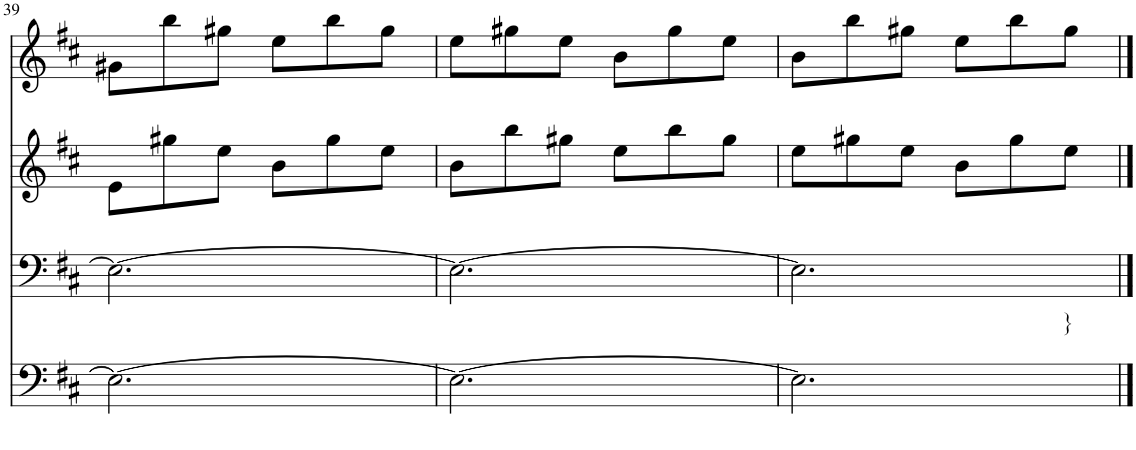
**kern	**kern	**harte	**kern	**kern
*part4	*part3	*part3	*part2	*part1
*staff4	*staff3	*	*staff2	*staff1
*I"Piano	*I"Piano	*	*I"Piano	*I"Piano
*I'Pno	*I'Pno	*	*I'Pno	*I'Pno
!!LO:PB:g=z
*clefF4	*clefF4	*	*clefG2	*clefG2
*k[f#c#]	*k[f#c#]	*	*k[f#c#]	*k[f#c#]
*b:	*b:	*	*b:	*b:
*M6/8	*M6/8	*	*M6/8	*M6/8
=39	=39	=39	=39	=39
2.E\_	2.E\_	.	8e\L	8g#X\L
.	.	.	8gg#X\	8bb\
.	.	.	8ee\J	8gg#X\J
.	.	.	8b\L	8ee\L
.	.	.	8gg#\	8bb\
.	.	.	8ee\J	8gg#\J
=40	=40	=40	=40	=40
2.E\_	2.E\_	.	8b\L	8ee\L
.	.	.	8bb\	8gg#X\
.	.	.	8gg#X\J	8ee\J
.	.	.	8ee\L	8b\L
.	.	.	8bb\	8gg#\
.	.	.	8gg#\J	8ee\J
=41	=41	=41	=41	=41
!	!	!LO:H:kt=}	!	!
2.E\]	2.E\]	N	8ee\L	8b\L
.	.	.	8gg#X\	8bb\
.	.	.	8ee\J	8gg#X\J
.	.	.	8b\L	8ee\L
.	.	.	8gg#\	8bb\
.	.	.	8ee\J	8gg#\J
==	==	==	==	==
*-	*-	*-	*-	*-
